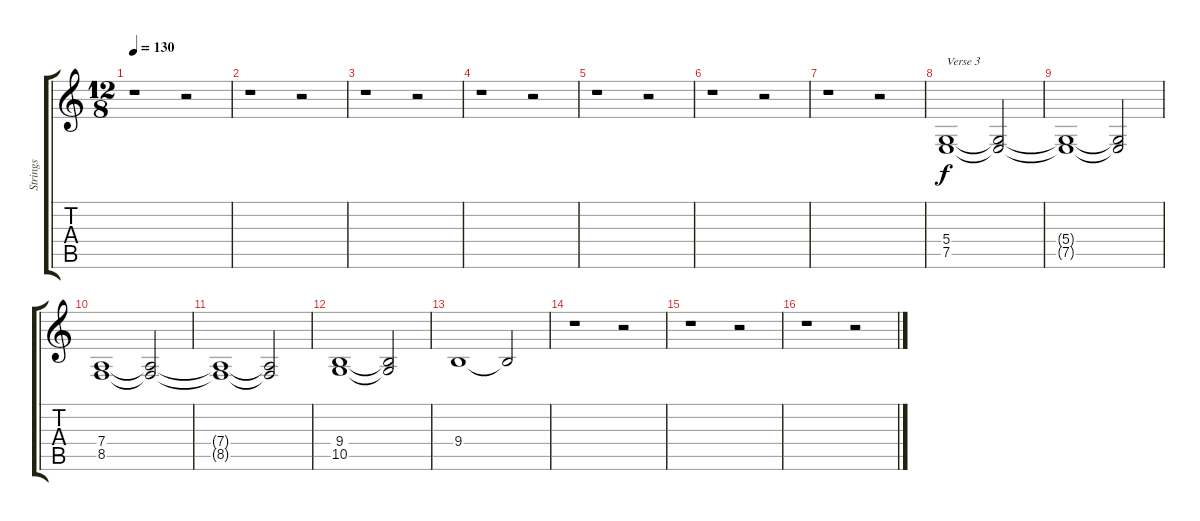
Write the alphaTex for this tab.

\track ("Strings" "Strings") {instrument stringensemble1}
\staff {score tabs}
\tuning (E4 B3 G3 D3 A2 E2) {hide}
\ts (12 8)
\tempo 130
\clef g2
\ks c
r.1{dy f} r.2 |
r.1 r.2 |
r.1 r.2 |
r.1 r.2 |
r.1 r.2 |
r.1 r.2 |
r.1 r.2 |
(5.4 7.5).1{txt "Verse 3"} (5.4{t} 7.5{t}).2 |
(5.4{t} 7.5{t}).1 (5.4{t} 7.5{t}).2 |
(7.4 8.5).1 (7.4{t} 8.5{t}).2 |
(7.4{t} 8.5{t}).1 (7.4{t} 8.5{t}).2 |
(9.4 10.5).1 (9.4{t} 10.5{t}).2 |
9.4.1 9.4{t}.2 |
r.1 r.2 |
r.1 r.2 |
r.1 r.2
